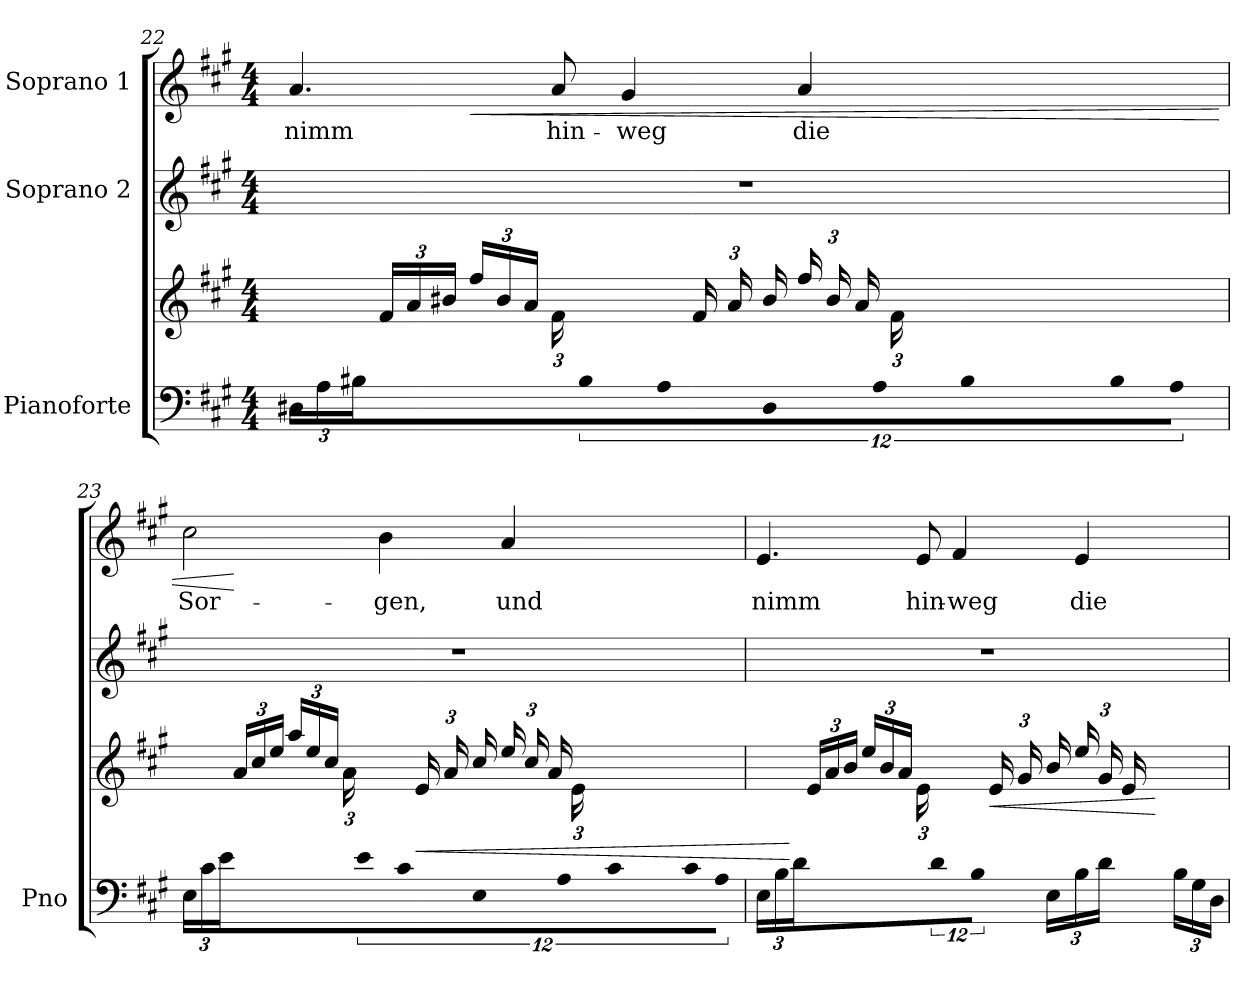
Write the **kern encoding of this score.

**kern	**kern	**dynam	**kern	**kern	**text	**dynam
*part3	*part3	*part3	*part2	*part1	*part1	*part1
*staff4	*staff3	*staff3/4	*staff2	*staff1	*staff1	*staff1
*I"Pianoforte	*	*	*I"Soprano 2	*I"Soprano 1	*	*
*I'Pno	*	*	*	*	*	*
*clefF4	*clefG2	*	*clefG2	*clefG2	*	*
*k[f#c#g#]	*k[f#c#g#]	*	*k[f#c#g#]	*k[f#c#g#]	*	*
*M4/4	*M4/4	*	*M4/4	*M4/4	*	*
=22	=22	=22	=22	=22	=22	=22
*^	*	*	*	*^	*	*
24D#X\LL	1ryy	8ryy	.	1r	4.a/	4ryy	nimm	.
24A\	.	.	.	.	.	.	.	.
24B#X\JJ	.	.	.	.	.	.	.	.
24%7ryy	.	24f#/LL	.	.	.	.	.	.
.	.	24a/	.	.	.	.	.	.
.	.	24b#X/JJ	.	.	.	.	.	.
!	!	!	!	!	!	!	!	!LO:HP:b
.	.	24ff#/LL	.	.	.	4ryy	.	<
.	.	24b#/	.	.	.	.	.	.
.	.	24a/JJ	.	.	.	.	.	.
*	*	*Xbrackettup	*	*	*	*	*	*
.	.	24f#\LL	.	.	8a/	.	hin-	.
24B#/	.	24%5ryy	.	.	.	.	.	.
24A/JJ	.	.	.	.	.	.	.	.
24D#\LL	.	.	.	.	4g#/	2ryy	-weg	.
24A\	.	.	.	.	.	.	.	.
24B#\JJ	.	.	.	.	.	.	.	.
*	*	*brackettup	*	*	*	*	*	*
24%7ryy	.	24f#/LL	.	.	.	.	.	.
.	.	24a/	.	.	.	.	.	.
.	.	24b#/JJ	.	.	.	.	.	.
.	.	24ff#/LL	.	.	4a/	.	die	.
.	.	24b#/	.	.	.	.	.	.
.	.	24a/JJ	.	.	.	.	.	.
*	*	*Xbrackettup	*	*	*	*	*	*
.	.	24f#\LL	.	.	.	.	.	.
24B#/	.	12ryy	.	.	.	.	.	.
24A/JJ	.	.	.	.	.	.	.	.
=23	=23	=23	=23	=23	=23	=23	=23	=23
24E\LL	1ryy	8ryy	.	1r	2cc#\	8ryy	Sor-	.
24c#\	.	.	.	.	.	.	.	.
24e\JJ	.	.	.	.	.	.	.	.
*	*	*brackettup	*	*	*	*	*	*
24%7ryy	.	24a/LL	.	.	.	8ryy	.	[
.	.	24cc#/	.	.	.	.	.	.
.	.	24ee/JJ	.	.	.	.	.	.
.	.	24aa/LL	.	.	.	4ryy	.	.
.	.	24ee/	.	.	.	.	.	.
.	.	24cc#/JJ	.	.	.	.	.	.
*	*	*Xbrackettup	*	*	*	*	*	*
.	.	24a\LL	.	.	.	.	.	.
24e/	.	24%5ryy	.	.	.	.	.	.
24c#/JJ	.	.	.	.	.	.	.	.
24E\LL	.	.	.	.	4b\	2ryy	-gen,	.
24A\	.	.	.	.	.	.	.	.
24c#\JJ	.	.	.	.	.	.	.	.
*	*	*brackettup	*	*	*	*	*	*
!	!	!	!LO:HP:b	!	!	!	!	!
24%7ryy	.	24e/LL	<	.	.	.	.	.
.	.	24a/	.	.	.	.	.	.
.	.	24cc#/JJ	.	.	.	.	.	.
.	.	24ee/LL	.	.	4a/	.	und	.
.	.	24cc#/	.	.	.	.	.	.
.	.	24a/JJ	.	.	.	.	.	.
*	*	*Xbrackettup	*	*	*	*	*	*
.	.	24e\LL	.	.	.	.	.	.
24c#/	.	12ryy	.	.	.	.	.	.
24A/JJ	.	.	.	.	.	.	.	.
*	*	*	*	*	*v	*v	*	*
=24	=24	=24	=24	=24	=24	=24	=24
24E\LL	1ryy	8ryy	.	1r	4.e/	nimm	.
24B\	.	.	.	.	.	.	.
24d\JJ	.	.	[	.	.	.	.
*	*	*brackettup	*	*	*	*	*
24%7ryy	.	24e/LL	.	.	.	.	.
.	.	24a/	.	.	.	.	.
.	.	24b/JJ	.	.	.	.	.
.	.	24ee/LL	.	.	.	.	.
.	.	24b/	.	.	.	.	.
.	.	24a/JJ	.	.	.	.	.
*	*	*Xbrackettup	*	*	*	*	*
.	.	24e\LL	.	.	8e/	hin-	.
24d/	.	24%5ryy	.	.	.	.	.
24B/JJ	.	.	.	.	.	.	.
24E\LL	.	.	.	.	4f#/	-weg	.
24B\	.	.	.	.	.	.	.
24d\JJ	.	.	.	.	.	.	.
*	*	*brackettup	*	*	*	*	*
!	!	!	!LO:HP:b	!	!	!	!
4ryy	.	24e/LL	<	.	.	.	.
.	.	24g#/	.	.	.	.	.
.	.	24b/JJ	.	.	.	.	.
.	.	24ee/LL	.	.	4e/	die	.
.	.	24g#/	.	.	.	.	.
.	.	24e/JJ	.	.	.	.	.
*Xbrackettup	*	*	*	*	*	*	*
24B\LL	.	8ryy	.	.	.	.	.
24G#\	.	.	.	.	.	.	.
24D\JJ	.	.	.	.	.	.	.
*v	*v	*	*	*	*	*	*
.	.	[	.	.	.	.
=	=	=	=	=	=	=
*-	*-	*-	*-	*-	*-	*-
